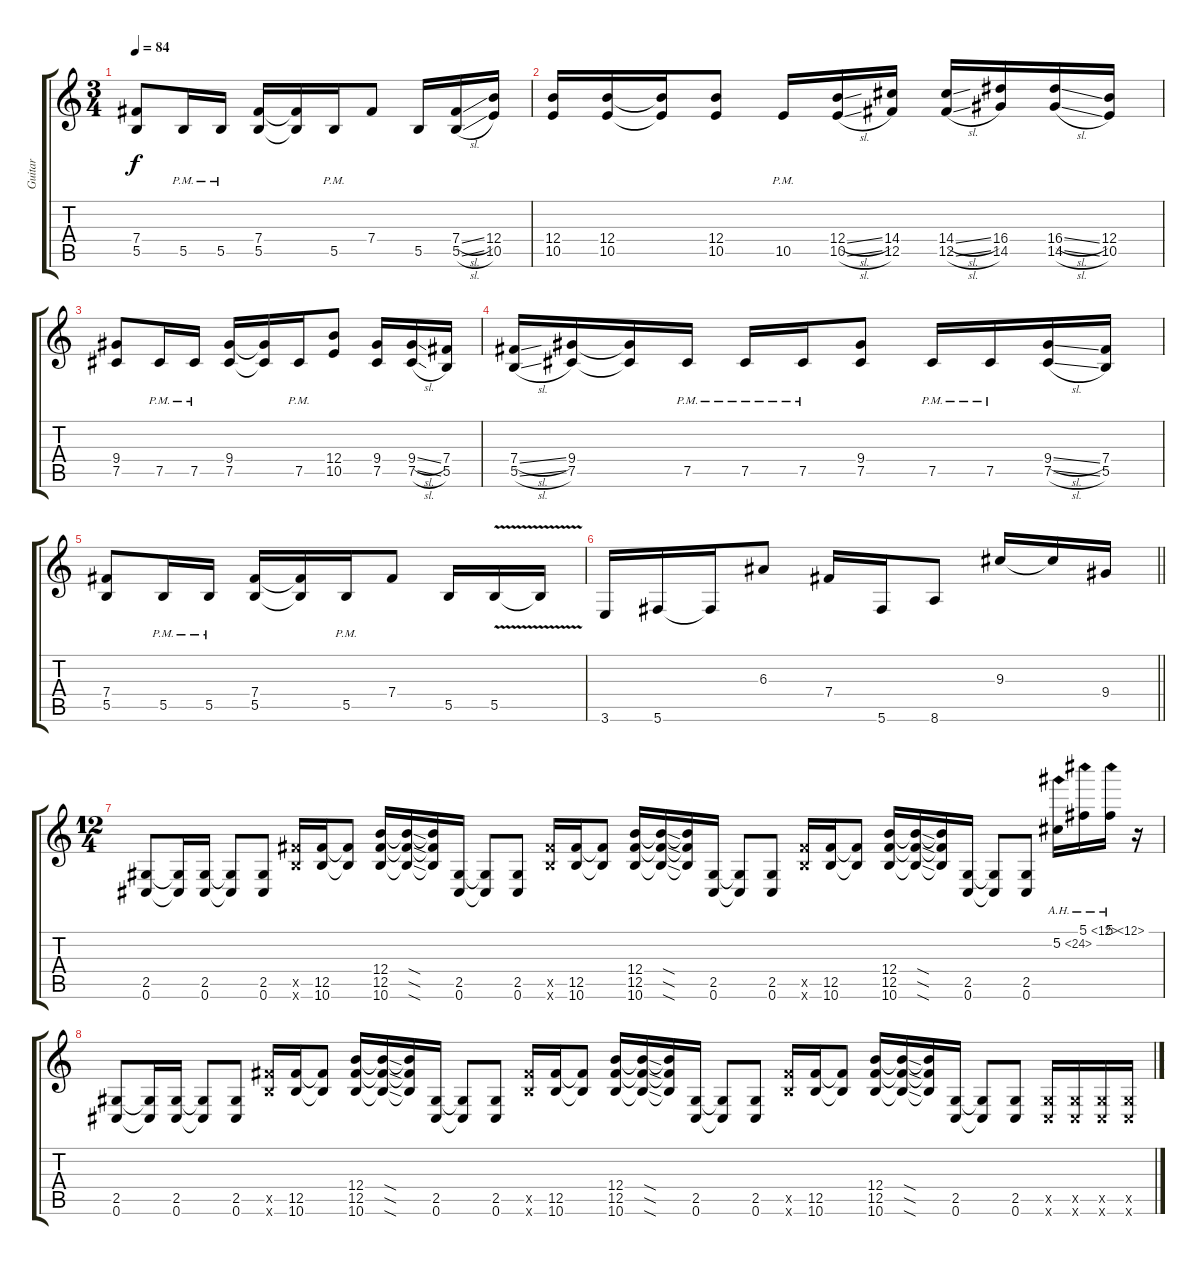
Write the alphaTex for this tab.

\track ("Guitar" "Guitar") {instrument electricguitarclean}
\staff {score tabs}
\tuning (Db4 Ab3 E3 B2 Gb2 Db2) {hide}
\ts (3 4)
\tempo 84
\clef g2
\ks c
(7.4 5.5).8{dy f} 5.5{pm}.16 5.5{pm}.16 (7.4 5.5).16 (7.4{t} 5.5{t}).16 5.5{pm}.16 7.4.8 5.5.16 (7.4{sl} 5.5{sl}).16 (12.4 10.5).16 |
(12.4 10.5).16 (12.4 10.5).16 (12.4{t} 10.5{t}).16 (12.4 10.5).8 10.5{pm}.16 (12.4{sl} 10.5{sl}).16 (14.4 12.5).16 (14.4{sl} 12.5{sl}).16 (16.4 14.5).16 (16.4{sl} 14.5{sl}).16 (12.4 10.5).16 |
(9.4 7.5).8 7.5{pm}.16 7.5{pm}.16 (9.4 7.5).16 (9.4{t} 7.5{t}).16 7.5{pm}.16 (12.4 10.5).8 (9.4 7.5).16 (9.4{sl} 7.5{sl}).16 (7.4 5.5).16 |
(7.4{sl} 5.5{sl}).16 (9.4 7.5).16 (9.4{t} 7.5{t}).16 7.5{pm}.16 7.5{pm}.16 7.5{pm}.16 (9.4 7.5).8 7.5{pm}.16 7.5{pm}.16 (9.4{sl} 7.5{sl}).16 (7.4 5.5).16 |
(7.4 5.5).8 5.5{pm}.16 5.5{pm}.16 (7.4 5.5).16 (7.4{t} 5.5{t}).16 5.5{pm}.16 7.4.8 5.5.16 5.5{v}.16 5.5{t}.16 |
\barLineRight lightlight
3.6.16 5.6.16 5.6{t}.16 6.3.8 7.4.16 5.6.16 8.6.8 9.3.16 9.3{t}.16 9.4.16 |
\ts (12 4)
\section ("" "")
(2.5 0.6).8 (2.5{t} 0.6{t}).16 (2.5 0.6).16 (2.5{t} 0.6{t}).8 (2.5 0.6).8 (12.5{x} 10.6{x}).16 (12.5 10.6).16 (12.5{t} 10.6{t}).8 (12.4 12.5 10.6).16 (12.4{sod t} 12.5{sod t} 10.6{sod t}).16 (12.4{t} 12.5{t} 10.6{t}).16 (2.5 0.6).16 (2.5{t} 0.6{t}).8 (2.5 0.6).8 (12.5{x} 10.6{x}).16 (12.5 10.6).16 (12.5{t} 10.6{t}).8 (12.4 12.5 10.6).16 (12.4{sod t} 12.5{sod t} 10.6{sod t}).16 (12.4{t} 12.5{t} 10.6{t}).16 (2.5 0.6).16 (2.5{t} 0.6{t}).8 (2.5 0.6).8 (12.5{x} 10.6{x}).16 (12.5 10.6).16 (12.5{t} 10.6{t}).8 (12.4 12.5 10.6).16 (12.4{sod t} 12.5{sod t} 10.6{sod t}).16 (12.4{t} 12.5{t} 10.6{t}).16 (2.5 0.6).16 (2.5{t} 0.6{t}).8 (2.5 0.6).8 5.2{ah 19}.16 5.1{ah 7}.16 5.1{ah 7}.16 r.16 |
(2.5 0.6).8 (2.5{t} 0.6{t}).16 (2.5 0.6).16 (2.5{t} 0.6{t}).8 (2.5 0.6).8 (12.5{x} 10.6{x}).16 (12.5 10.6).16 (12.5{t} 10.6{t}).8 (12.4 12.5 10.6).16 (12.4{sod t} 12.5{sod t} 10.6{sod t}).16 (12.4{t} 12.5{t} 10.6{t}).16 (2.5 0.6).16 (2.5{t} 0.6{t}).8 (2.5 0.6).8 (12.5{x} 10.6{x}).16 (12.5 10.6).16 (12.5{t} 10.6{t}).8 (12.4 12.5 10.6).16 (12.4{sod t} 12.5{sod t} 10.6{sod t}).16 (12.4{t} 12.5{t} 10.6{t}).16 (2.5 0.6).16 (2.5{t} 0.6{t}).8 (2.5 0.6).8 (12.5{x} 10.6{x}).16 (12.5 10.6).16 (12.5{t} 10.6{t}).8 (12.4 12.5 10.6).16 (12.4{sod t} 12.5{sod t} 10.6{sod t}).16 (12.4{t} 12.5{t} 10.6{t}).16 (2.5 0.6).16 (2.5{t} 0.6{t}).8 (2.5 0.6).8 (2.5{x} 0.6{x}).16 (2.5{x} 0.6{x}).16 (2.5{x} 0.6{x}).16 (2.5{x} 0.6{x}).16
